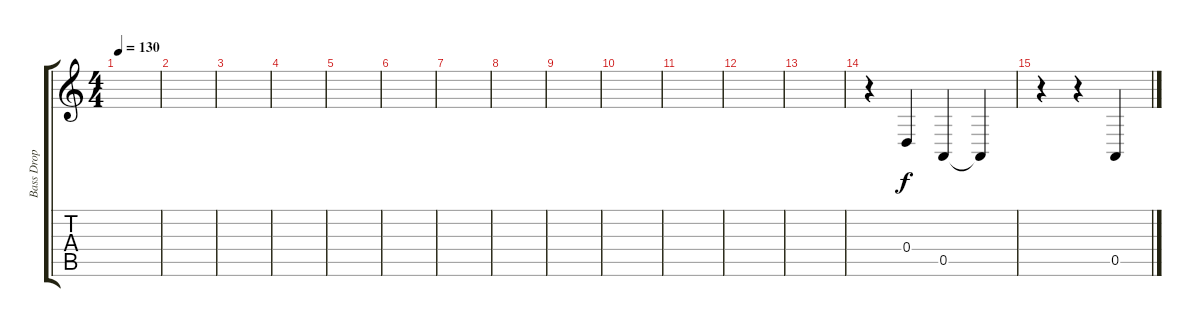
\track ("Bass Drop D Tuning" "Bass Drop ") {instrument pizzicatostrings}
\staff {score tabs}
\tuning (E4 B3 G3 D3 A2 D2) {hide}
\ts (4 4)
\tempo 130
\clef g2
\ks c
|
|
|
|
|
|
|
|
|
|
|
|
|
r.4 0.4.4 0.5.4 0.5{t}.4 |
r.4 r.4 0.5.4
